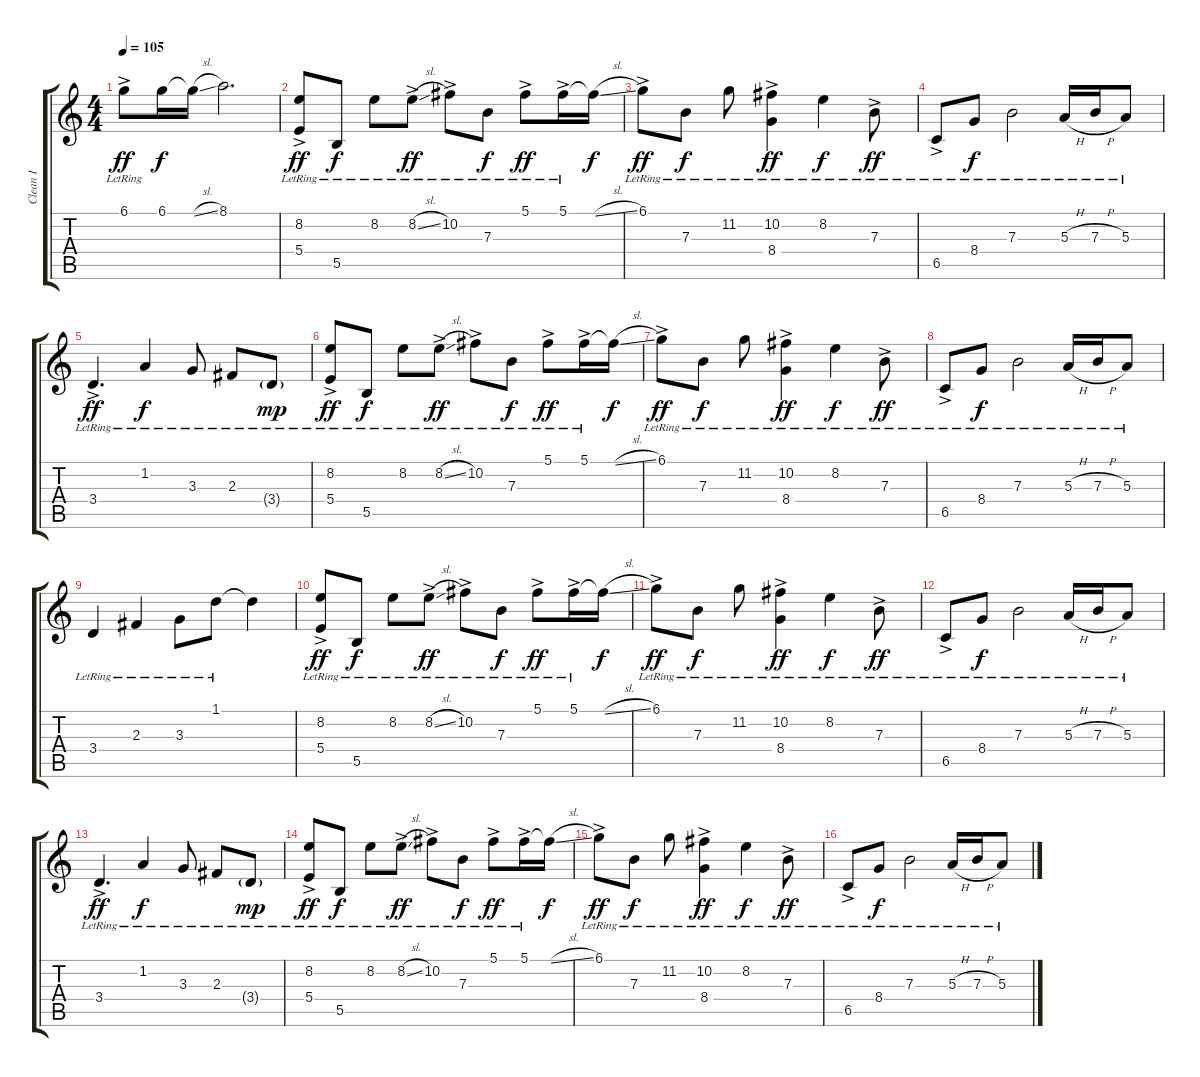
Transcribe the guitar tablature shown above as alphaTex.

\track ("Clean I" "Clean I") {instrument acousticguitarsteel}
\staff {score tabs}
\tuning (Db4 Ab3 E3 B2 Gb2 B1) {hide}
\ts (4 4)
\tempo 105
\clef g2
\ks c
6.1{ac lr}.8{dy ff} 6.1.16{dy f} 6.1{sl t}.16 8.1.2{d} |
(8.2{ac} 5.4{lr}).8{dy ff} 5.5{lr}.8{dy f} 8.2{lr}.8 8.2{sl ac lr}.8{dy ff} 10.2{ac lr}.8 7.3{lr}.8{dy f} 5.1{ac lr}.8{dy ff} 5.1{ac lr}.16 5.1{sl t}.16{dy f} |
6.1{ac lr}.8{dy ff} 7.3{lr}.8{dy f} 11.2{lr}.8 (10.2{ac lr} 8.4).4{dy ff} 8.2{lr}.4{dy f} 7.3{ac lr}.8{dy ff} |
6.5{ac lr}.8 8.4{lr}.8{dy f} 7.3{lr}.2 5.3{h lr}.16 7.3{h lr}.16 5.3{lr}.8 |
3.4{ac lr}.4{d dy ff} 1.2{lr}.4{dy f} 3.3{lr}.8 2.3{lr}.8 3.4{g lr}.8{dy mp} |
(8.2{ac} 5.4{lr}).8{dy ff} 5.5{lr}.8{dy f} 8.2{lr}.8 8.2{sl ac lr}.8{dy ff} 10.2{ac lr}.8 7.3{lr}.8{dy f} 5.1{ac lr}.8{dy ff} 5.1{ac lr}.16 5.1{sl t}.16{dy f} |
6.1{ac lr}.8{dy ff} 7.3{lr}.8{dy f} 11.2{lr}.8 (10.2{ac lr} 8.4).4{dy ff} 8.2{lr}.4{dy f} 7.3{ac lr}.8{dy ff} |
6.5{ac lr}.8 8.4{lr}.8{dy f} 7.3{lr}.2 5.3{h lr}.16 7.3{h lr}.16 5.3{lr}.8 |
3.4{lr}.4 2.3{lr}.4 3.3{lr}.8 1.1{lr}.8 1.1{t}.4 |
(8.2{ac} 5.4{lr}).8{dy ff} 5.5{lr}.8{dy f} 8.2{lr}.8 8.2{sl ac lr}.8{dy ff} 10.2{ac lr}.8 7.3{lr}.8{dy f} 5.1{ac lr}.8{dy ff} 5.1{ac lr}.16 5.1{sl t}.16{dy f} |
6.1{ac lr}.8{dy ff} 7.3{lr}.8{dy f} 11.2{lr}.8 (10.2{ac lr} 8.4).4{dy ff} 8.2{lr}.4{dy f} 7.3{ac lr}.8{dy ff} |
6.5{ac lr}.8 8.4{lr}.8{dy f} 7.3{lr}.2 5.3{h lr}.16 7.3{h lr}.16 5.3{lr}.8 |
3.4{ac lr}.4{d dy ff} 1.2{lr}.4{dy f} 3.3{lr}.8 2.3{lr}.8 3.4{g lr}.8{dy mp} |
(8.2{ac} 5.4{lr}).8{dy ff} 5.5{lr}.8{dy f} 8.2{lr}.8 8.2{sl ac lr}.8{dy ff} 10.2{ac lr}.8 7.3{lr}.8{dy f} 5.1{ac lr}.8{dy ff} 5.1{ac lr}.16 5.1{sl t}.16{dy f} |
6.1{ac lr}.8{dy ff} 7.3{lr}.8{dy f} 11.2{lr}.8 (10.2{ac lr} 8.4).4{dy ff} 8.2{lr}.4{dy f} 7.3{ac lr}.8{dy ff} |
6.5{ac lr}.8 8.4{lr}.8{dy f} 7.3{lr}.2 5.3{h lr}.16 7.3{h lr}.16 5.3{lr}.8
